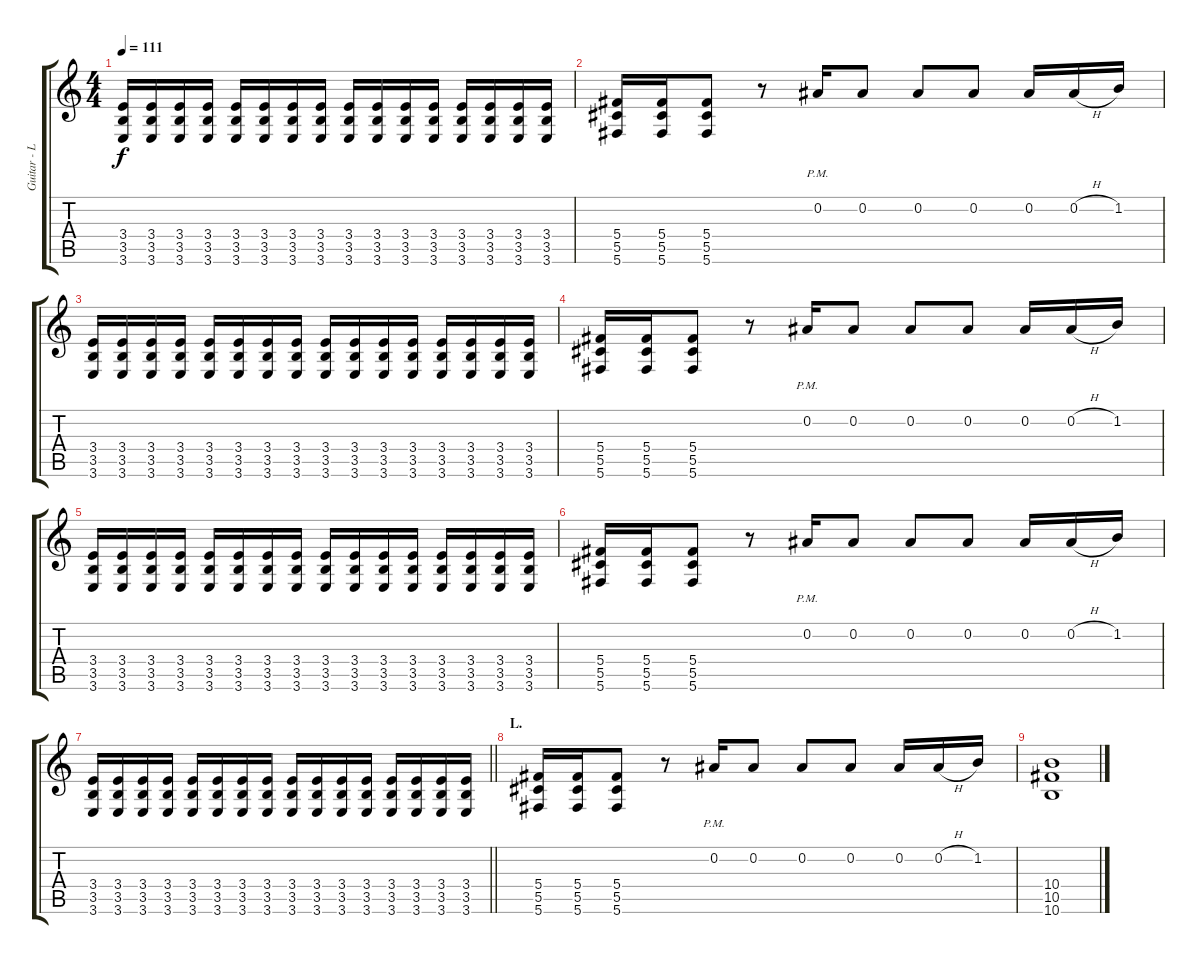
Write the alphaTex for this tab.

\track ("Guitar - Left" "Guitar - L") {instrument distortionguitar}
\staff {score tabs}
\tuning (Eb4 Bb3 Gb3 Db3 Ab2 Db2) {hide}
\ts (4 4)
\tempo 111
\clef g2
\ks c
(3.4 3.5 3.6).16{dy f} (3.4 3.5 3.6).16 (3.4 3.5 3.6).16 (3.4 3.5 3.6).16 (3.4 3.5 3.6).16 (3.4 3.5 3.6).16 (3.4 3.5 3.6).16 (3.4 3.5 3.6).16 (3.4 3.5 3.6).16 (3.4 3.5 3.6).16 (3.4 3.5 3.6).16 (3.4 3.5 3.6).16 (3.4 3.5 3.6).16 (3.4 3.5 3.6).16 (3.4 3.5 3.6).16 (3.4 3.5 3.6).16 |
(5.4 5.5 5.6).16 (5.4 5.5 5.6).16 (5.4 5.5 5.6).8 r.8 0.2{pm}.16 0.2.8 0.2.8 0.2.8 0.2.16 0.2{h}.16 1.2.16 |
(3.4 3.5 3.6).16 (3.4 3.5 3.6).16 (3.4 3.5 3.6).16 (3.4 3.5 3.6).16 (3.4 3.5 3.6).16 (3.4 3.5 3.6).16 (3.4 3.5 3.6).16 (3.4 3.5 3.6).16 (3.4 3.5 3.6).16 (3.4 3.5 3.6).16 (3.4 3.5 3.6).16 (3.4 3.5 3.6).16 (3.4 3.5 3.6).16 (3.4 3.5 3.6).16 (3.4 3.5 3.6).16 (3.4 3.5 3.6).16 |
(5.4 5.5 5.6).16 (5.4 5.5 5.6).16 (5.4 5.5 5.6).8 r.8 0.2{pm}.16 0.2.8 0.2.8 0.2.8 0.2.16 0.2{h}.16 1.2.16 |
(3.4 3.5 3.6).16 (3.4 3.5 3.6).16 (3.4 3.5 3.6).16 (3.4 3.5 3.6).16 (3.4 3.5 3.6).16 (3.4 3.5 3.6).16 (3.4 3.5 3.6).16 (3.4 3.5 3.6).16 (3.4 3.5 3.6).16 (3.4 3.5 3.6).16 (3.4 3.5 3.6).16 (3.4 3.5 3.6).16 (3.4 3.5 3.6).16 (3.4 3.5 3.6).16 (3.4 3.5 3.6).16 (3.4 3.5 3.6).16 |
(5.4 5.5 5.6).16 (5.4 5.5 5.6).16 (5.4 5.5 5.6).8 r.8 0.2{pm}.16 0.2.8 0.2.8 0.2.8 0.2.16 0.2{h}.16 1.2.16 |
\barLineRight lightlight
(3.4 3.5 3.6).16 (3.4 3.5 3.6).16 (3.4 3.5 3.6).16 (3.4 3.5 3.6).16 (3.4 3.5 3.6).16 (3.4 3.5 3.6).16 (3.4 3.5 3.6).16 (3.4 3.5 3.6).16 (3.4 3.5 3.6).16 (3.4 3.5 3.6).16 (3.4 3.5 3.6).16 (3.4 3.5 3.6).16 (3.4 3.5 3.6).16 (3.4 3.5 3.6).16 (3.4 3.5 3.6).16 (3.4 3.5 3.6).16 |
\section ("" "L.")
(5.4 5.5 5.6).16 (5.4 5.5 5.6).16 (5.4 5.5 5.6).8 r.8 0.2{pm}.16 0.2.8 0.2.8 0.2.8 0.2.16 0.2{h}.16 1.2.16 |
(10.4 10.5 10.6).1
